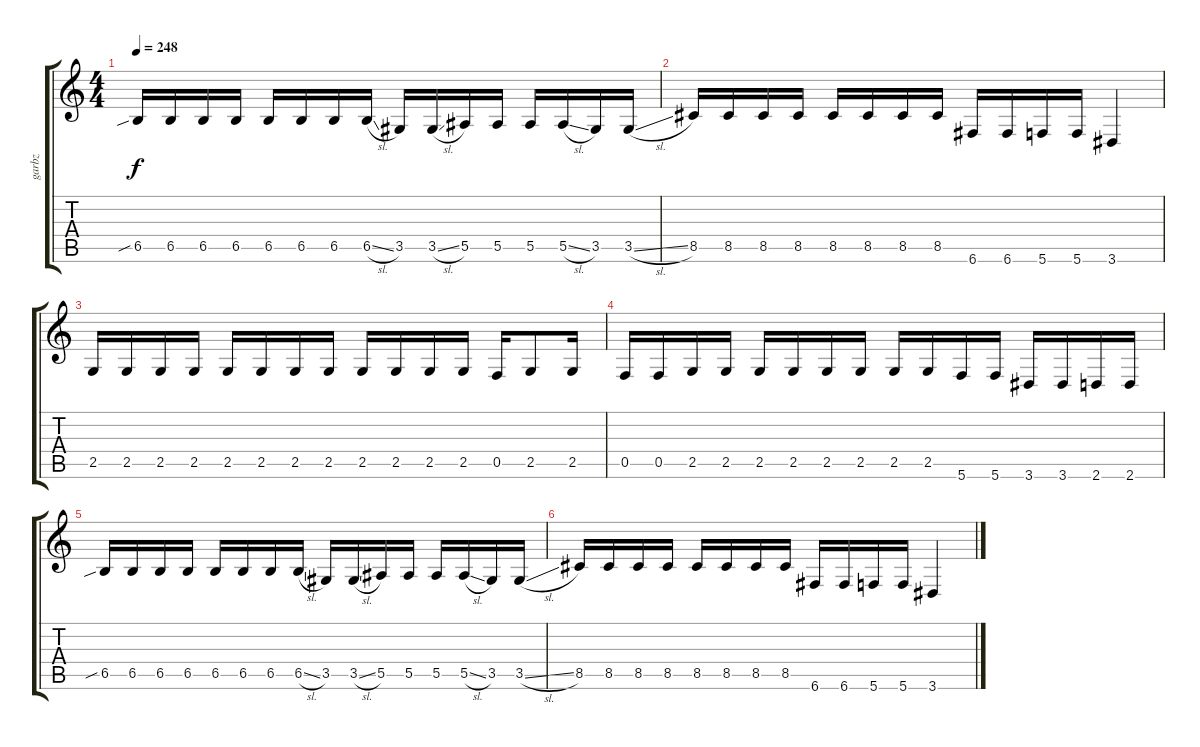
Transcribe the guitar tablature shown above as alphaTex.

\track ("garbz" "garbz") {instrument distortionguitar}
\staff {score tabs}
\tuning (C4 G3 Eb3 Bb2 F2 C2) {hide}
\ts (4 4)
\tempo 248
\clef g2
\ks c
6.5{sib}.16{dy f} 6.5.16 6.5.16 6.5.16 6.5.16 6.5.16 6.5.16 6.5{sl}.16 3.5.16 3.5{sl}.16 5.5.16 5.5.16 5.5.16 5.5{sl}.16 3.5.16 3.5{sl}.16 |
8.5.16 8.5.16 8.5.16 8.5.16 8.5.16 8.5.16 8.5.16 8.5.16 6.6.16 6.6.16 5.6.16 5.6.16 3.6.4 |
2.5.16 2.5.16 2.5.16 2.5.16 2.5.16 2.5.16 2.5.16 2.5.16 2.5.16 2.5.16 2.5.16 2.5.16 0.5.16 2.5.8 2.5.16 |
0.5.16 0.5.16 2.5.16 2.5.16 2.5.16 2.5.16 2.5.16 2.5.16 2.5.16 2.5.16 5.6.16 5.6.16 3.6.16 3.6.16 2.6.16 2.6.16 |
6.5{sib}.16 6.5.16 6.5.16 6.5.16 6.5.16 6.5.16 6.5.16 6.5{sl}.16 3.5.16 3.5{sl}.16 5.5.16 5.5.16 5.5.16 5.5{sl}.16 3.5.16 3.5{sl}.16 |
8.5.16 8.5.16 8.5.16 8.5.16 8.5.16 8.5.16 8.5.16 8.5.16 6.6.16 6.6.16 5.6.16 5.6.16 3.6.4
